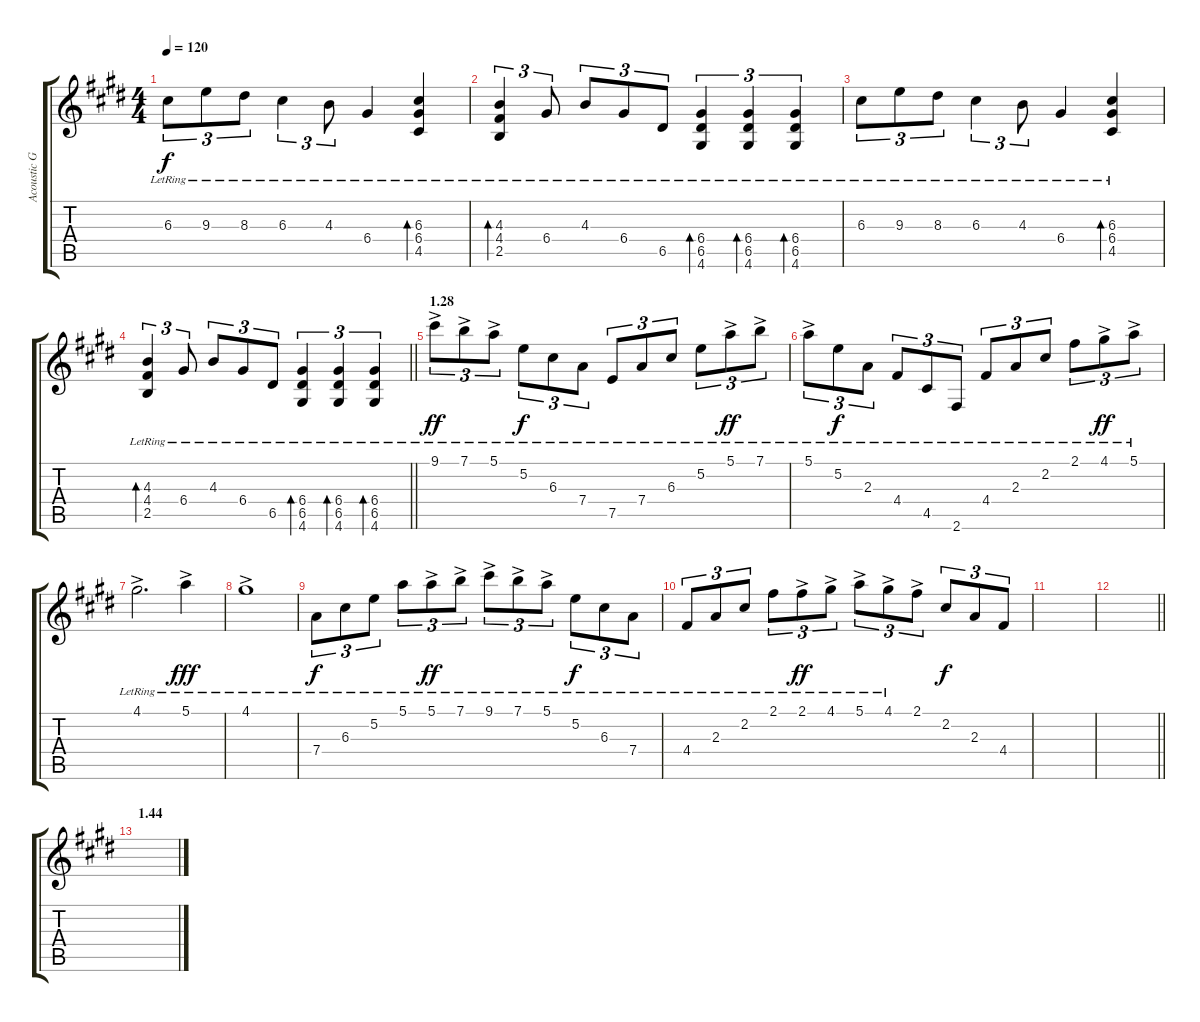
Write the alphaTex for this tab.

\track ("Acoustic Guitar" "Acoustic G") {instrument acousticguitarnylon}
\staff {score tabs}
\tuning (E4 B3 G3 D3 A2 E2) {hide}
\ts (4 4)
\tempo 120
\clef g2
\ks c#minor
6.3{lr}.8{tu (3 2) dy f} 9.3{lr}.8{tu (3 2)} 8.3{lr}.8{tu (3 2)} 6.3{lr}.4{tu (3 2)} 4.3{lr}.8{tu (3 2)} 6.4{lr}.4 (6.3{lr} 6.4{lr} 4.5{lr}).4{bd 30} |
(4.3{lr} 4.4{lr} 2.5{lr}).4{tu (3 2) bd 30} 6.4{lr}.8{tu (3 2)} 4.3{lr}.8{tu (3 2)} 6.4{lr}.8{tu (3 2)} 6.5{lr}.8{tu (3 2)} (6.4{lr} 6.5{lr} 4.6{lr}).4{tu (3 2) bd 30} (6.4{lr} 6.5{lr} 4.6{lr}).4{tu (3 2) bd 30} (6.4{lr} 6.5{lr} 4.6{lr}).4{tu (3 2) bd 30} |
6.3{lr}.8{tu (3 2)} 9.3{lr}.8{tu (3 2)} 8.3{lr}.8{tu (3 2)} 6.3{lr}.4{tu (3 2)} 4.3{lr}.8{tu (3 2)} 6.4{lr}.4 (6.3{lr} 6.4{lr} 4.5{lr}).4{bd 30} |
\barLineRight lightlight
(4.3{lr} 4.4{lr} 2.5{lr}).4{tu (3 2) bd 30} 6.4{lr}.8{tu (3 2)} 4.3{lr}.8{tu (3 2)} 6.4{lr}.8{tu (3 2)} 6.5{lr}.8{tu (3 2)} (6.4{lr} 6.5{lr} 4.6{lr}).4{tu (3 2) bd 30} (6.4{lr} 6.5{lr} 4.6{lr}).4{tu (3 2) bd 30} (6.4{lr} 6.5{lr} 4.6{lr}).4{tu (3 2) bd 30} |
\section ("" "1.28")
9.1{ac lr}.8{tu (3 2) dy ff} 7.1{ac lr}.8{tu (3 2)} 5.1{ac lr}.8{tu (3 2)} 5.2{lr}.8{tu (3 2) dy f} 6.3{lr}.8{tu (3 2)} 7.4{lr}.8{tu (3 2)} 7.5{lr}.8{tu (3 2)} 7.4{lr}.8{tu (3 2)} 6.3{lr}.8{tu (3 2)} 5.2{lr}.8{tu (3 2)} 5.1{ac lr}.8{tu (3 2) dy ff} 7.1{ac lr}.8{tu (3 2)} |
5.1{ac lr}.8{tu (3 2)} 5.2{lr}.8{tu (3 2) dy f} 2.3{lr}.8{tu (3 2)} 4.4{lr}.8{tu (3 2)} 4.5{lr}.8{tu (3 2)} 2.6{lr}.8{tu (3 2)} 4.4{lr}.8{tu (3 2)} 2.3{lr}.8{tu (3 2)} 2.2{lr}.8{tu (3 2)} 2.1{lr}.8{tu (3 2)} 4.1{ac lr}.8{tu (3 2) dy ff} 5.1{ac lr}.8{tu (3 2)} |
4.1{ac lr}.2{d} 5.1{ac lr}.4{dy fff} |
4.1{ac lr}.1 |
7.4{lr}.8{tu (3 2) dy f} 6.3{lr}.8{tu (3 2)} 5.2{lr}.8{tu (3 2)} 5.1{lr}.8{tu (3 2)} 5.1{ac lr}.8{tu (3 2) dy ff} 7.1{ac lr}.8{tu (3 2)} 9.1{ac lr}.8{tu (3 2)} 7.1{ac lr}.8{tu (3 2)} 5.1{ac lr}.8{tu (3 2)} 5.2{lr}.8{tu (3 2) dy f} 6.3{lr}.8{tu (3 2)} 7.4{lr}.8{tu (3 2)} |
4.4{lr}.8{tu (3 2)} 2.3{lr}.8{tu (3 2)} 2.2{lr}.8{tu (3 2)} 2.1{lr}.8{tu (3 2)} 2.1{ac lr}.8{tu (3 2) dy ff} 4.1{ac lr}.8{tu (3 2)} 5.1{ac lr}.8{tu (3 2)} 4.1{ac lr}.8{tu (3 2)} 2.1{ac}.8{tu (3 2)} 2.2.8{tu (3 2) dy f} 2.3.8{tu (3 2)} 4.4.8{tu (3 2)} |
|
\barLineRight lightlight
|
\section ("" "1.44")
